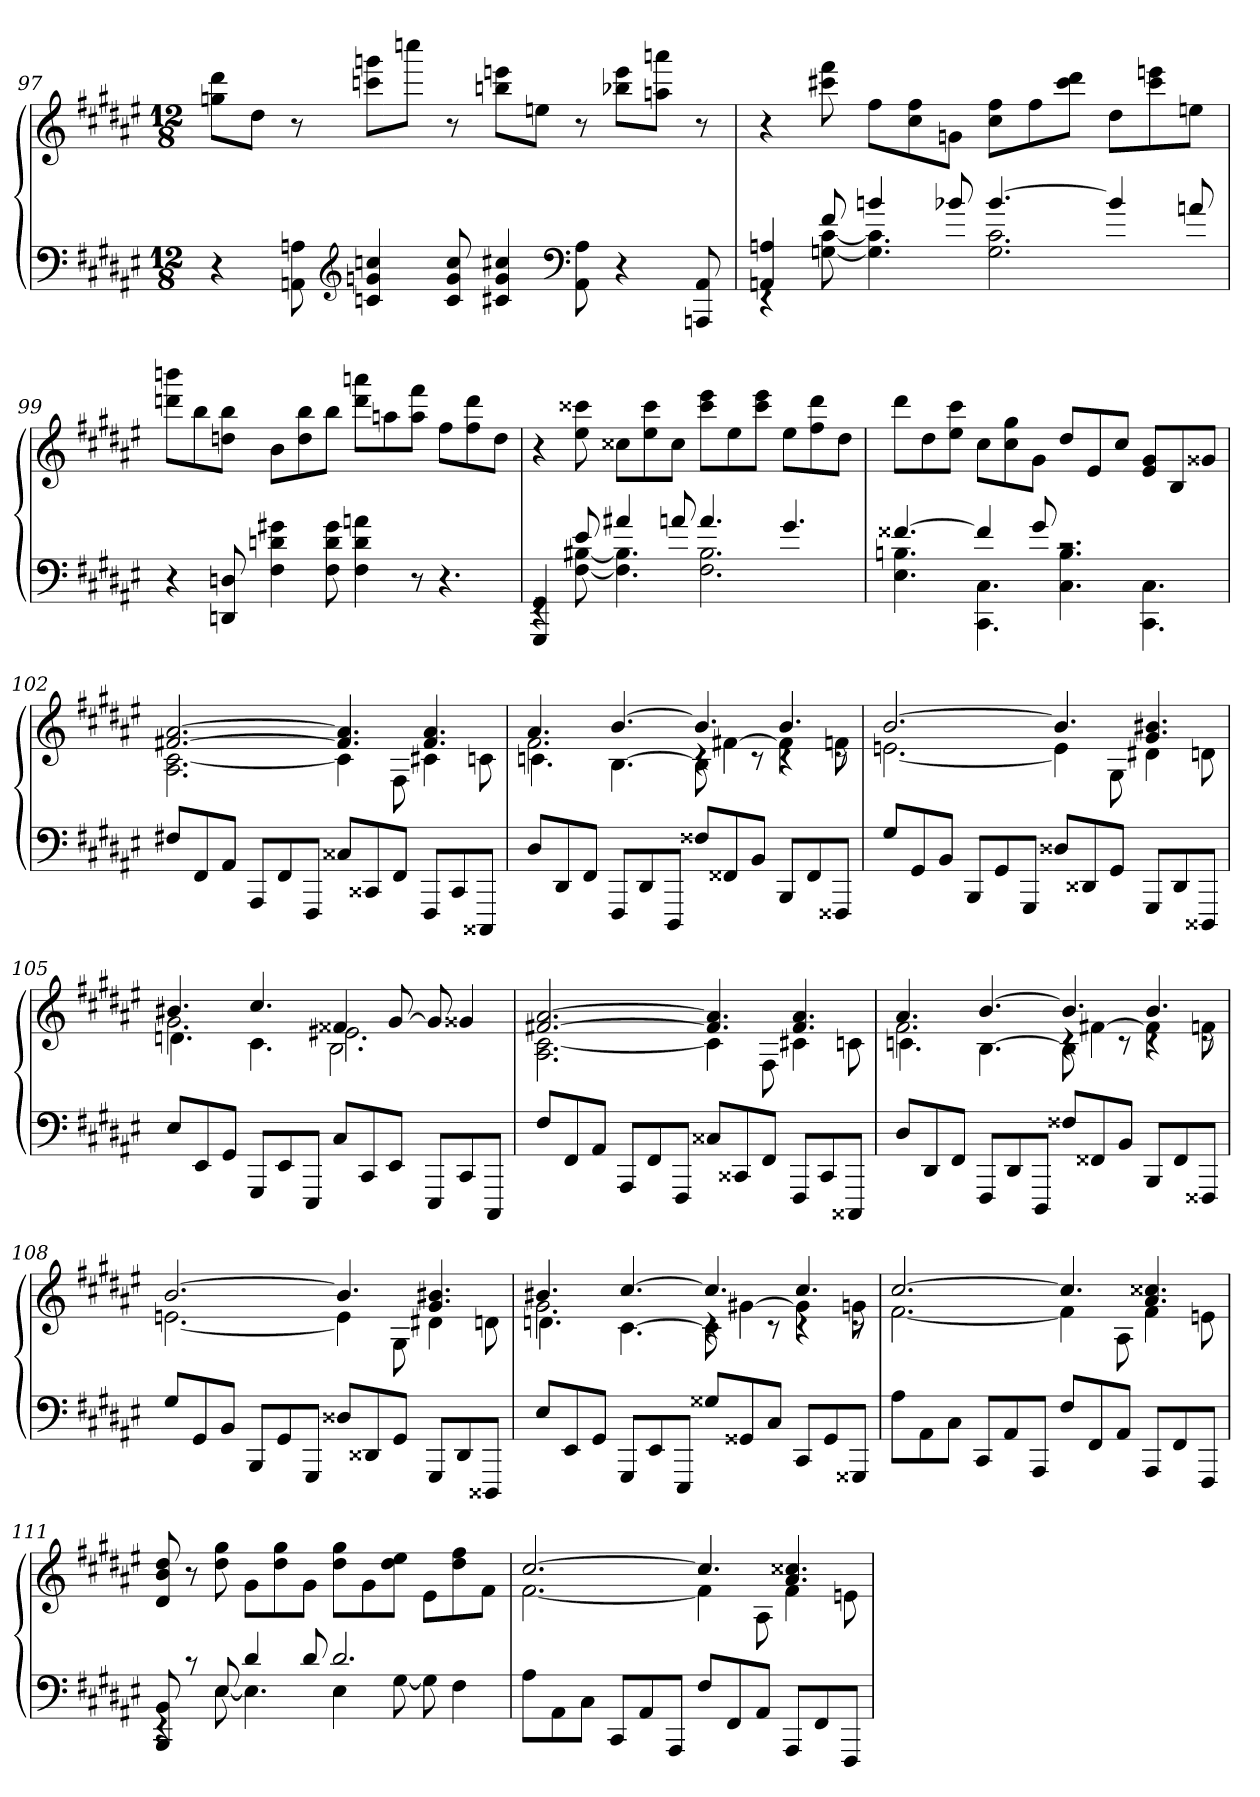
**kern	**kern
*part1	*part1
*staff2	*staff1
*clefF4	*clefG2
*k[f#c#g#d#a#e#]	*k[f#c#g#d#a#e#]
*M12/8	*M12/8
=97	=97
4r	8ggn 8ddd#L
.	8dd#J
8AAn 8An	8r
*clefG2	*
4cn 4gn 4ccn	8cccn 8gggnL
.	8ccccnJ
8c 8g 8cc	8r
4c#X 4g 4cc#X	8bbn 8eeenL
.	8eenJ
*clefF4	*
8AA 8A	8r
4r	8bb-X 8eeeL
.	8aan 8aaanJ
8AAAn 8AA	8r
=98	=98
*^	*
4AAn 4An	4rEE	4r
8f#	[8Gn [8c#	8ccc#X 8fff#
4bn	4.G] 4.c#]	8ff#L
.	.	8cc# 8ff#
8b-X	.	8gnJ
[4.b-	2.G 2.c#	8cc# 8ff#L
.	.	8ff#
.	.	8ccc# 8ddd#J
4b-]	.	8dd#L
.	.	8ccc# 8eeen
8an	.	8eenJ
*v	*v	*
=99	=99
4r	8dddn 8bbbnL
.	8bb
8DDn 8Dn	8ddn 8bbJ
4F# 4dn 4g#X	8bL
.	8dd 8bb
8F# 8d 8g#	8bbJ
4F# 4d 4an	8ddd 8aaanL
.	8aan
8r	8aa 8fff#J
4.r	8ff#L
.	8ff# 8ddd
.	8ddJ
=100	=100
*^	*
4GGG# 4GG#	4rEE	4r
8e#	[8F# [8B#X	8ee# 8ccc##X
4a#X	4.F#] 4.B#]	8cc##XL
.	.	8ee# 8ccc##
8an	.	8cc##J
4.a	2.F# 2.B#	8ccc## 8eee#L
.	.	8ee#
.	.	8ccc## 8eee#J
4.g#	.	8ee#L
.	.	8ff# 8ddd#
.	.	8dd#J
=101	=101	=101
[4.f##X	4.E# 4.Bn	8ddd#L
.	.	8dd#
.	.	8ee# 8ccc#J
4f##]	4.CC# 4.C#	8cc#L
.	.	8cc# 8gg#
8g#	.	8g#J
2.rc	4.C# 4.B	8dd#L
.	.	8e#
.	.	8cc#J
.	4.CC# 4.C#	8e# 8g#L
.	.	8B
.	.	8g##XJ
*v	*v	*
=102	=102
*	*^
8F#XL	[2.f#X [2.a#	2.A# [2.c#
8FF#	.	.
8AA#J	.	.
8AAA#L	.	.
8FF#	.	.
8FFF#J	.	.
8C##XL	4.f#] 4.a#]	4c#]
8CC##X	.	.
8FF#J	.	8F#
8FFF#L	4.f# 4.a#	4c#X
8CC##	.	.
8CCC##XJ	.	8cn
=103	=103	=103
*	*	*^
8D#L	4.a#	2.f#	4.cn\
8DD#	.	.	.
8FF#J	.	.	.
8FFF#L	[4.b	.	[4.B\
8DD#	.	.	.
8DDD#J	.	.	.
8F##XL	4.b]	4rc	8B\]
8FF##X	.	.	[4f#X\
8BBJ	.	8rc	.
8BBBL	4.b	4rc	4f#\]
8FF##	.	.	.
8FFF##XJ	.	8rc	8fn\
*	*	*v	*v
=104	=104	=104
8G#L	[2.b	[2.en
8GG#	.	.
8BBJ	.	.
8BBBL	.	.
8GG#	.	.
8GGG#J	.	.
8D##XL	4.b]	4e]
8DD##X	.	.
8GG#J	.	8G#
8GGG#L	4.g# 4.b#X	4d#X
8DD##	.	.
8DDD##XJ	.	8dn
=105	=105	=105
*	*	*^
8E#L	4.b#X	2.g#	4.dn\
8EE#	.	.	.
8GG#J	.	.	.
8GGG#L	4.cc#	.	4.c#\
8EE#	.	.	.
8EEE#J	.	.	.
8C#L	4f##X	2.e#X	2.B\
8CC#	.	.	.
8EE#J	[8g#	.	.
8EEE#L	8g#]	.	.
8CC#	4g##X	.	.
8CCC#J	.	.	.
*	*	*v	*v
=106	=106	=106
8F#L	[2.f#X [2.a#	2.A# [2.c#
8FF#	.	.
8AA#J	.	.
8AAA#L	.	.
8FF#	.	.
8FFF#J	.	.
8C##XL	4.f#] 4.a#]	4c#]
8CC##X	.	.
8FF#J	.	8F#
8FFF#L	4.f# 4.a#	4c#X
8CC##	.	.
8CCC##XJ	.	8cn
=107	=107	=107
*	*	*^
8D#L	4.a#	2.f#	4.cn\
8DD#	.	.	.
8FF#J	.	.	.
8FFF#L	[4.b	.	[4.B\
8DD#	.	.	.
8DDD#J	.	.	.
8F##XL	4.b]	4rc	8B\]
8FF##X	.	.	[4f#X\
8BBJ	.	8rc	.
8BBBL	4.b	4rc	4f#\]
8FF##	.	.	.
8FFF##XJ	.	8rc	8fn\
*	*	*v	*v
=108	=108	=108
8G#L	[2.b	[2.en
8GG#	.	.
8BBJ	.	.
8BBBL	.	.
8GG#	.	.
8GGG#J	.	.
8D##XL	4.b]	4e]
8DD##X	.	.
8GG#J	.	8G#
8GGG#L	4.g# 4.b#X	4d#X
8DD##	.	.
8DDD##XJ	.	8dn
=109	=109	=109
*	*	*^
8E#L	4.b#X	2.g#	4.dn\
8EE#	.	.	.
8GG#J	.	.	.
8GGG#L	[4.cc#	.	[4.c#\
8EE#	.	.	.
8EEE#J	.	.	.
8G##XL	4.cc#]	4rc	8c#\]
8GG##X	.	.	[4g#X\
8C#J	.	8rc	.
8CC#L	4.cc#	4rc	4g#\]
8GG##	.	.	.
8GGG##XJ	.	8rc	8gn\
*	*	*v	*v
=110	=110	=110
8A#L	[2.cc#	[2.f#
8AA#	.	.
8C#J	.	.
8CC#L	.	.
8AA#	.	.
8AAA#J	.	.
8F#L	4.cc#]	4f#]
8FF#	.	.
8AA#J	.	8A#
8AAA#L	4.a# 4.cc##X	4f#
8FF#	.	.
8FFF#J	.	8en
*	*v	*v
=111	=111
*^	*
8BBB 8BB	4rEE	8d# 8b 8dd#
8rc	.	8r
8E#	[8E#	8dd# 8gg#
4d#	4.E#]	8g#L
.	.	8dd# 8gg#
8d#	.	8g#J
2.d#	4E#	8dd# 8gg#L
.	.	8g#
.	[8G#	8dd# 8ee#J
.	8G#]	8e#L
.	4F#	8dd# 8ff#
.	.	8f#J
*v	*v	*
=112	=112
*	*^
8A#L	[2.cc#	[2.f#
8AA#	.	.
8C#J	.	.
8CC#L	.	.
8AA#	.	.
8AAA#J	.	.
8F#L	4.cc#]	4f#]
8FF#	.	.
8AA#J	.	8A#
8AAA#L	4.a# 4.cc##X	4f#
8FF#	.	.
8FFF#J	.	8en
*	*v	*v
=	=
*-	*-
